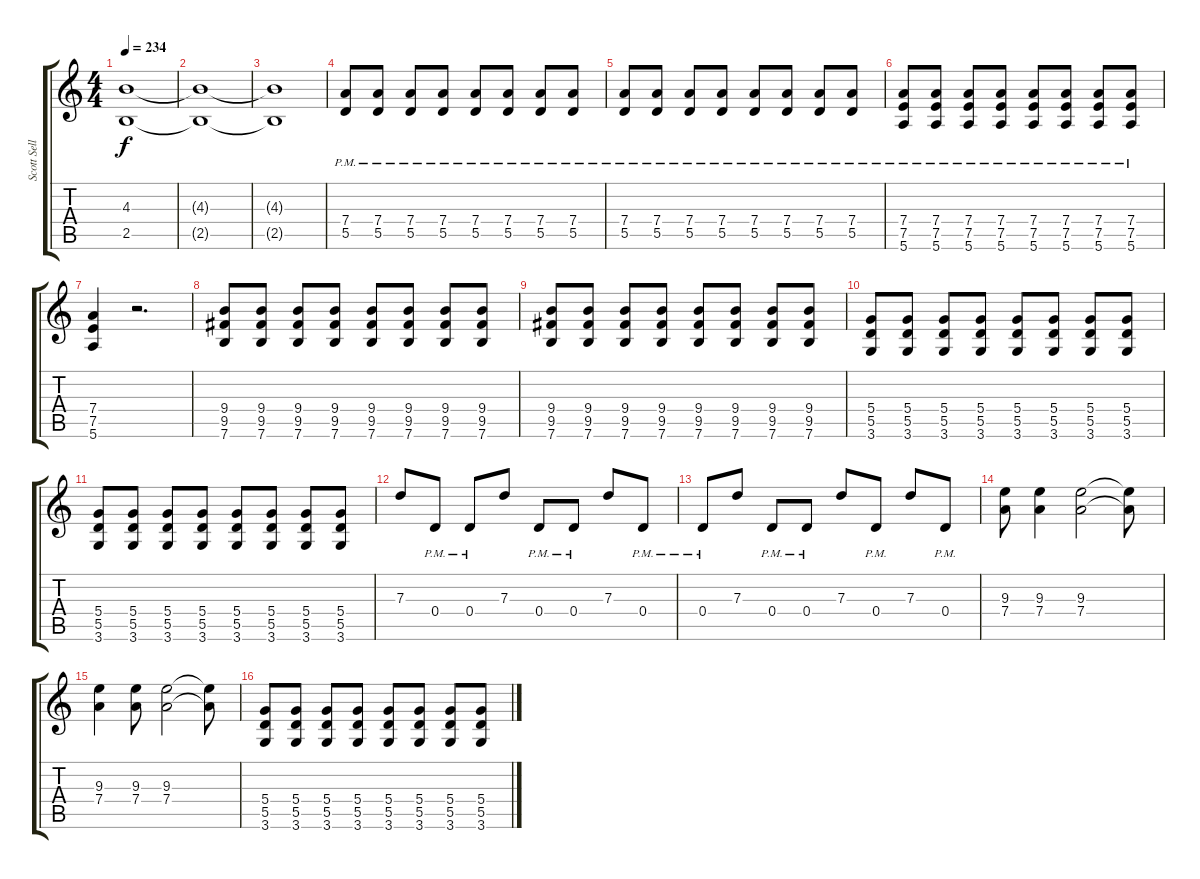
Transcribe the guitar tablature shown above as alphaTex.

\track ("Scott Sellers" "Scott Sell") {instrument distortionguitar}
\staff {score tabs}
\tuning (E4 B3 G3 D3 A2 E2) {hide}
\ts (4 4)
\tempo 234
\clef g2
\ks c
(4.3{t} 2.5{t}).1{dy f} |
(4.3{t} 2.5{t}).1 |
(4.3{t} 2.5{t}).1 |
(7.4{pm} 5.5{pm}).8{volume 14} (7.4{pm} 5.5{pm}).8 (7.4{pm} 5.5{pm}).8 (7.4{pm} 5.5{pm}).8 (7.4{pm} 5.5{pm}).8 (7.4{pm} 5.5{pm}).8 (7.4{pm} 5.5{pm}).8 (7.4{pm} 5.5{pm}).8 |
(7.4{pm} 5.5{pm}).8 (7.4{pm} 5.5{pm}).8 (7.4{pm} 5.5{pm}).8 (7.4{pm} 5.5{pm}).8 (7.4{pm} 5.5{pm}).8 (7.4{pm} 5.5{pm}).8 (7.4{pm} 5.5{pm}).8 (7.4{pm} 5.5{pm}).8 |
(7.4{pm} 7.5{pm} 5.6).8 (7.4{pm} 7.5{pm} 5.6).8 (7.4{pm} 7.5{pm} 5.6).8 (7.4{pm} 7.5{pm} 5.6).8 (7.4{pm} 7.5{pm} 5.6).8 (7.4{pm} 7.5{pm} 5.6).8 (7.4{pm} 7.5{pm} 5.6).8 (7.4{pm} 7.5{pm} 5.6).8 |
(7.4 7.5 5.6).4 r.2{d} |
(9.4 9.5 7.6).8 (9.4 9.5 7.6).8 (9.4 9.5 7.6).8 (9.4 9.5 7.6).8 (9.4 9.5 7.6).8 (9.4 9.5 7.6).8 (9.4 9.5 7.6).8 (9.4 9.5 7.6).8 |
(9.4 9.5 7.6).8 (9.4 9.5 7.6).8 (9.4 9.5 7.6).8 (9.4 9.5 7.6).8 (9.4 9.5 7.6).8 (9.4 9.5 7.6).8 (9.4 9.5 7.6).8 (9.4 9.5 7.6).8 |
(5.4 5.5 3.6).8 (5.4 5.5 3.6).8 (5.4 5.5 3.6).8 (5.4 5.5 3.6).8 (5.4 5.5 3.6).8 (5.4 5.5 3.6).8 (5.4 5.5 3.6).8 (5.4 5.5 3.6).8 |
(5.4 5.5 3.6).8 (5.4 5.5 3.6).8 (5.4 5.5 3.6).8 (5.4 5.5 3.6).8 (5.4 5.5 3.6).8 (5.4 5.5 3.6).8 (5.4 5.5 3.6).8 (5.4 5.5 3.6).8 |
7.3.8 0.4{pm}.8 0.4{pm}.8 7.3.8 0.4{pm}.8 0.4{pm}.8 7.3.8 0.4{pm}.8 |
0.4{pm}.8 7.3.8 0.4{pm}.8 0.4{pm}.8 7.3.8 0.4{pm}.8 7.3.8 0.4{pm}.8 |
(9.3 7.4).8 (9.3 7.4).4 (9.3 7.4).2 (9.3{t} 7.4{t}).8 |
(9.3 7.4).4 (9.3 7.4).8 (9.3 7.4).2 (9.3{t} 7.4{t}).8 |
(5.4 5.5 3.6).8 (5.4 5.5 3.6).8 (5.4 5.5 3.6).8 (5.4 5.5 3.6).8 (5.4 5.5 3.6).8 (5.4 5.5 3.6).8 (5.4 5.5 3.6).8 (5.4 5.5 3.6).8
